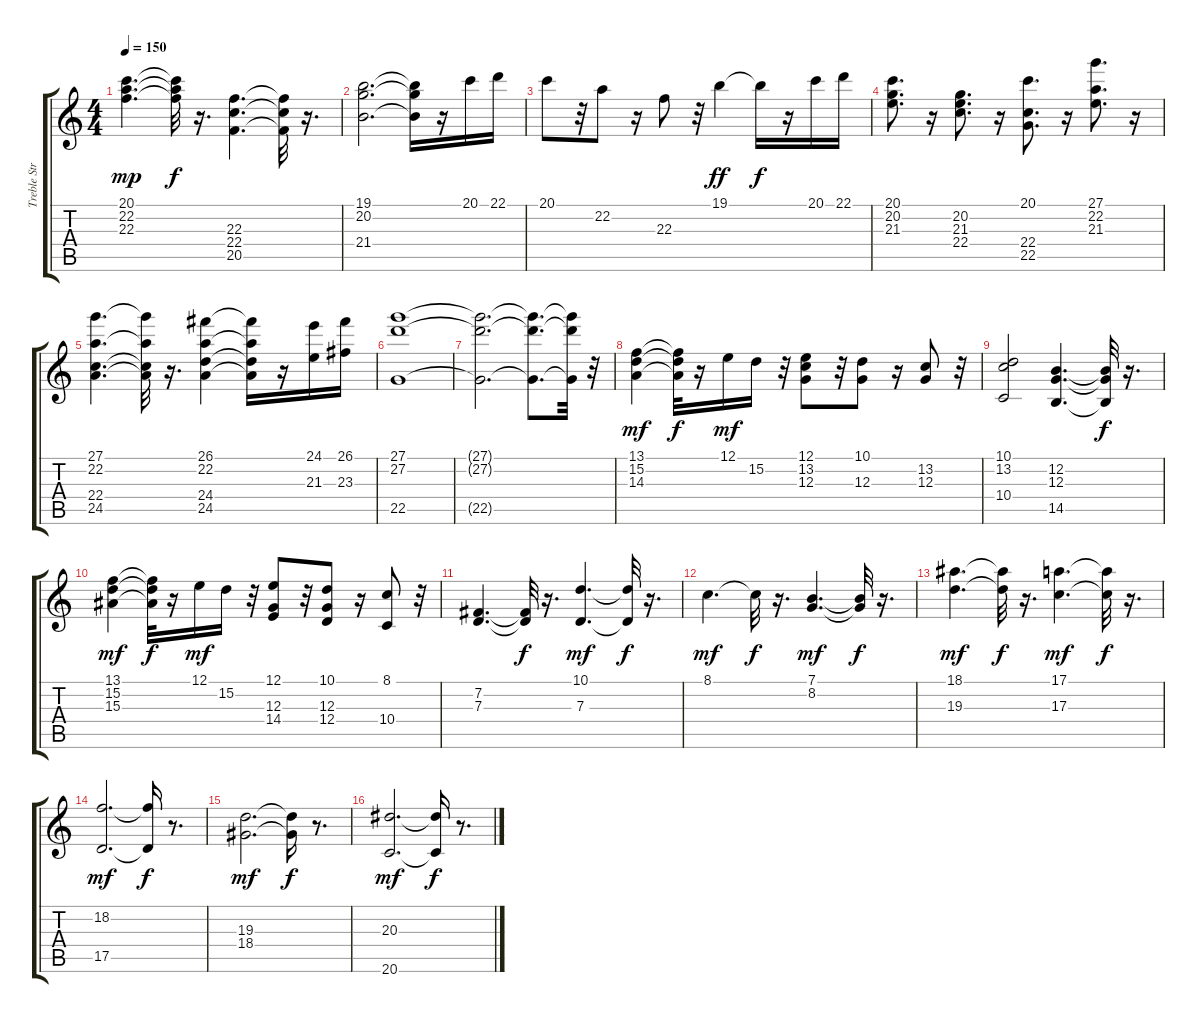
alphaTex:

\track ("Treble Strings" "Treble Str") {instrument stringensemble1}
\staff {score tabs}
\tuning (E4 B3 G3 D3 A2 E2) {hide}
\ts (4 4)
\tempo 150
\clef g2
\ks c
(20.1 22.2 22.3).4{d dy mp} (20.1{t} 22.2{t} 22.3{t}).32{dy f} r.16{d} (22.3 22.4 20.5).4{d} (22.3{t} 22.4{t} 20.5{t}).32 r.16{d} |
(19.1 20.2 21.4).2{d} (19.1{t} 20.2{t} 21.4{t}).16 r.16 20.1.16 22.1.16 |
20.1.8 r.32 22.2.8 r.16 22.3.8 r.32 19.1.4{dy ff} 19.1{t}.16{dy f} r.16 20.1.16 22.1.16 |
(20.1 20.2 21.3).8{d} r.16 (20.2 21.3 22.4).8{d} r.16 (20.1 22.4 22.5).8{d} r.16 (27.1 22.2 21.3).8{d} r.16 |
(27.1 22.2 22.4 24.5).4{d} (27.1{t} 22.2{t} 22.4{t} 24.5{t}).32 r.16{d} (26.1 22.2 24.4 24.5).4 (26.1{t} 22.2{t} 24.4{t} 24.5{t}).16 r.16 (24.1 21.3).16 (26.1 23.3).16 |
(27.1 27.2 22.5).1 |
(27.1{t} 27.2{t} 22.5{t}).2{d} (27.1{t} 27.2{t} 22.5{t}).8{d} (27.1{t} 27.2{t} 22.5{t}).32 r.32 |
(13.1 15.2 14.3).4{dy mf} (13.1{t} 15.2{t} 14.3{t}).32{dy f} r.16 12.1.16{dy mf} 15.2.16 r.32 (12.1 13.2 12.3).8 r.32 (10.1 12.3).8 r.16 (13.2 12.3).8 r.32 |
(10.1 13.2 10.4).2 (12.2 12.3 14.5).4{d} (12.2{t} 12.3{t} 14.5{t}).32{dy f} r.16{d} |
(13.1 15.2 15.3).4{dy mf} (13.1{t} 15.2{t} 15.3{t}).32{dy f} r.16 12.1.16{dy mf} 15.2.16 r.32 (12.1 12.3 14.4).8 r.32 (10.1 12.3 12.4).8 r.16 (8.1 10.4).8 r.32 |
(7.2 7.3).4{d} (7.2{t} 7.3{t}).32{dy f} r.16{d} (10.1 7.3).4{d dy mf} (10.1{t} 7.3{t}).32{dy f} r.16{d} |
8.1.4{d dy mf} 8.1{t}.32{dy f} r.16{d} (7.1 8.2).4{d dy mf} (7.1{t} 8.2{t}).32{dy f} r.16{d} |
(18.1 19.3).4{d dy mf} (18.1{t} 19.3{t}).32{dy f} r.16{d} (17.1 17.3).4{d dy mf} (17.1{t} 17.3{t}).32{dy f} r.16{d} |
(18.2 17.5).2{d dy mf} (18.2{t} 17.5{t}).16{dy f} r.8{d} |
(19.3 18.4).2{d dy mf} (19.3{t} 18.4{t}).16{dy f} r.8{d} |
(20.3 20.6).2{d dy mf} (20.3{t} 20.6{t}).16{dy f} r.8{d}
